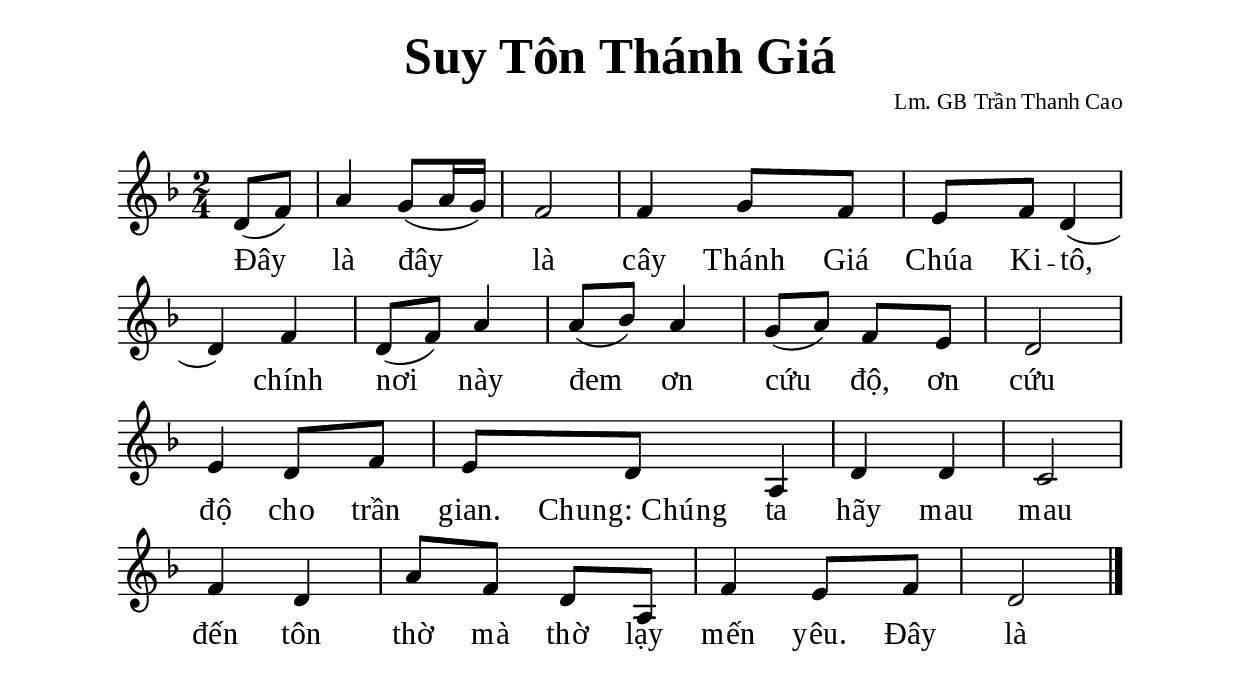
% Cài đặt chung
\version "2.20.0"
\include "english.ly"

\header {
  title = \markup { \fontsize #3 "Suy Tôn Thánh Giá" }
  poet = " "
  composer = "Lm. GB Trần Thanh Cao"
  arranger = " "
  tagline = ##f
}

\paper {
  #(set-paper-size "a4")
  top-margin = 10\mm
  bottom-margin = 10\mm
  left-margin = 20\mm
  right-margin = 20\mm
  indent = #0
  #(define fonts
    (make-pango-font-tree
      "Liberation Serif"
      "Liberation Serif"
      "Liberation Serif"
      (/ 20 20)))
  page-count = #1
}

% Nhạc phiên khúc
nhacPhienKhucMot = \relative c' {
  \partial 4 d8( f) |
  a4 g8( a16 g) |
  f2 |
  f4 g8 f |
  e f d4( |
  d) f |
  d8( f) a4 |
  a8( bf) a4 |
  g8( a) f e |
  d2 |
  e4 d8 f |
  e d a4 |
  d d |
  c2 |
  f4 d |
  a'8 f d a |
  f'4 e8 f |
  d2 \bar "|."
}

% Lời phiên khúc
loiPhienKhucMot = \lyricmode {
  Đây là đây là cây Thánh Giá Chúa Ki -- tô,
  chính nơi này đem ơn cứu độ,
  ơn cứu độ cho trần gian.
  "Chung: Chúng" ta hãy mau mau đến tôn thờ mà thờ lạy mến yêu.
  
  Đây là đây là cây Thánh Giá Chúa Ki -- tô,
  chính nơi này đem ơn cứu độ,
  ơn cứu độ cho trần gian.
  "Chung: Chúng" ta hãy mau mau đến tôn thờ mà thờ lạy mến yêu.
  
  Đây là đây là cây Thánh Giá Chúa Ki -- tô,
  chính nơi này đem ơn cứu độ,
  ơn cứu độ cho trần gian.
  "Chung: Chúng" ta hãy mau mau đến tôn thờ mà thờ lạy mến yêu.
}


% Dàn trang
\score {
  \new ChoirStaff <<
    \new Staff = phienKhuc \with {
        \magnifyStaff #(magstep +1)
      }
      <<
      \new Voice = beSop {
        \key f \major \time 2/4 \nhacPhienKhucMot
      }
    >>
    \new Lyrics \lyricsto beSop \loiPhienKhucMot
  >>
  \layout {
    \override Lyrics.LyricText.font-size = #+3
    \override Lyrics.LyricSpace.minimum-distance = #3.5
    \override Score.BarNumber.break-visibility = ##(#f #f #f)
    \override Score.SpacingSpanner.uniform-stretching = ##t
  } 
}
